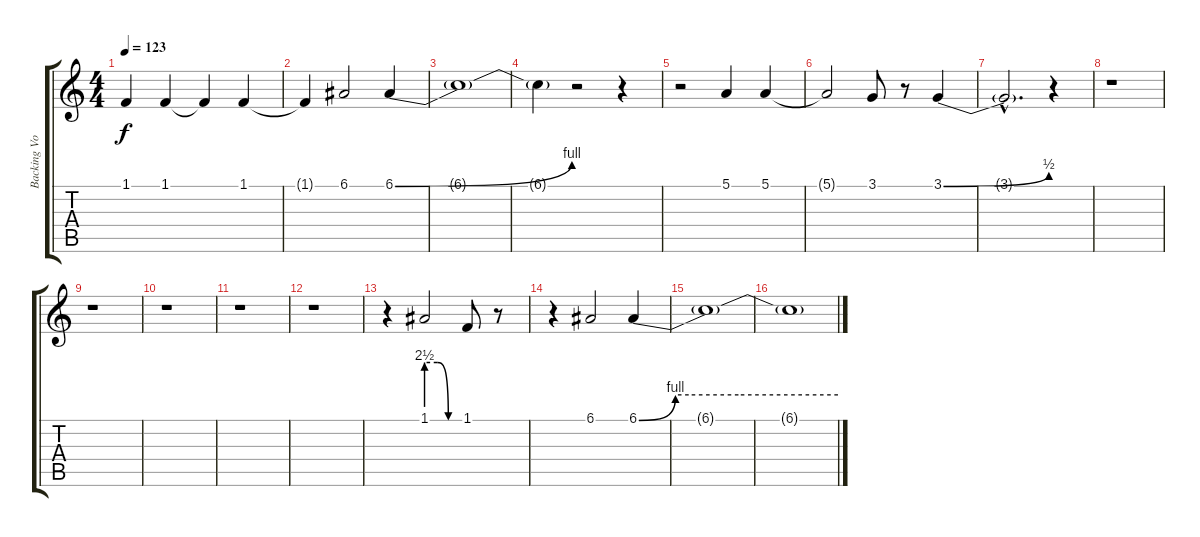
\track ("Backing Vocals" "Backing Vo") {instrument sopranosax}
\staff {score tabs}
\tuning (E4 B3 G3 D3 A2 E2) {hide}
\ts (4 4)
\tempo 123
\clef g2
\ks c
1.1{t}.4{dy f} 1.1.4 1.1{t}.4 1.1.4 |
1.1{t}.4 6.1.2 6.1{be (bend 0 0 60 4)}.4 |
6.1{t}.1 |
6.1{t}.4 r.2 r.4 |
r.2{volume 16 instrument sopranosax} 5.1.4 5.1.4 |
5.1{t}.2 3.1.8 r.8 3.1{be (bend 0 0 60 2)}.4 |
3.1{hac t}.2{d} r.4 |
r.1 |
r.1 |
r.1 |
r.1 |
r.1 |
r.4 1.1{be (custom 0 10 20 10 40 0 60 0)}.2 1.1.8 r.8 |
r.4 6.1.2 6.1{be (custom 0 0 11 4 15 4 30 4 60 4)}.4 |
6.1{t}.1 |
6.1{t}.1
